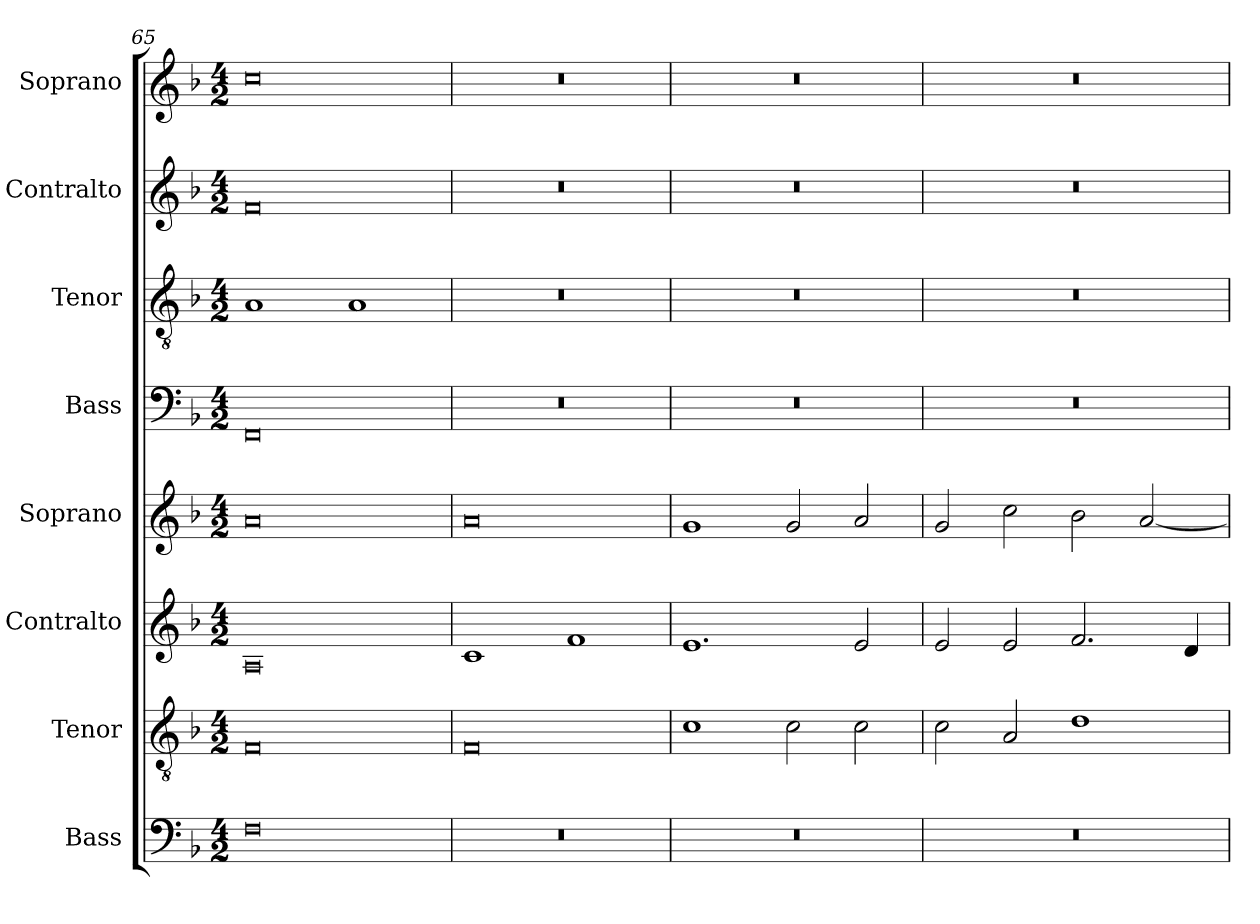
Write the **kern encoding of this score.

**kern	**kern	**kern	**kern	**kern	**kern	**kern	**kern
*part8	*part7	*part6	*part5	*part4	*part3	*part2	*part1
*staff8	*staff7	*staff6	*staff5	*staff4	*staff3	*staff2	*staff1
*I"Bass	*I"Tenor	*I"Contralto	*I"Soprano	*I"Bass	*I"Tenor	*I"Contralto	*I"Soprano
*I'B	*I'T	*I'A	*I'S	*I'B	*I'T	*I'A	*I'S
*clefF4	*clefGv2	*clefG2	*clefG2	*clefF4	*clefGv2	*clefG2	*clefG2
*k[b-]	*k[b-]	*k[b-]	*k[b-]	*k[b-]	*k[b-]	*k[b-]	*k[b-]
*F:ion	*F:ion	*F:ion	*F:ion	*F:ion	*F:ion	*F:ion	*F:ion
*M4/2	*M4/2	*M4/2	*M4/2	*M4/2	*M4/2	*M4/2	*M4/2
=65	=65	=65	=65	=65	=65	=65	=65
0F	0F	0A	0a	0FF	1A	0f	0cc
.	.	.	.	.	1A	.	.
=66	=66	=66	=66	=66	=66	=66	=66
0r	0F	1c	0a	0r	0r	0r	0r
.	.	1f	.	.	.	.	.
=67	=67	=67	=67	=67	=67	=67	=67
0r	1c	1.e	1g	0r	0r	0r	0r
.	2c	.	2g	.	.	.	.
.	2c	2e	2a	.	.	.	.
=68	=68	=68	=68	=68	=68	=68	=68
0r	2c	2e	2g	0r	0r	0r	0r
.	2A	2e	2cc	.	.	.	.
.	1d	2.f	2b-	.	.	.	.
.	.	.	[2a	.	.	.	.
.	.	4d	.	.	.	.	.
=	=	=	=	=	=	=	=
*-	*-	*-	*-	*-	*-	*-	*-
